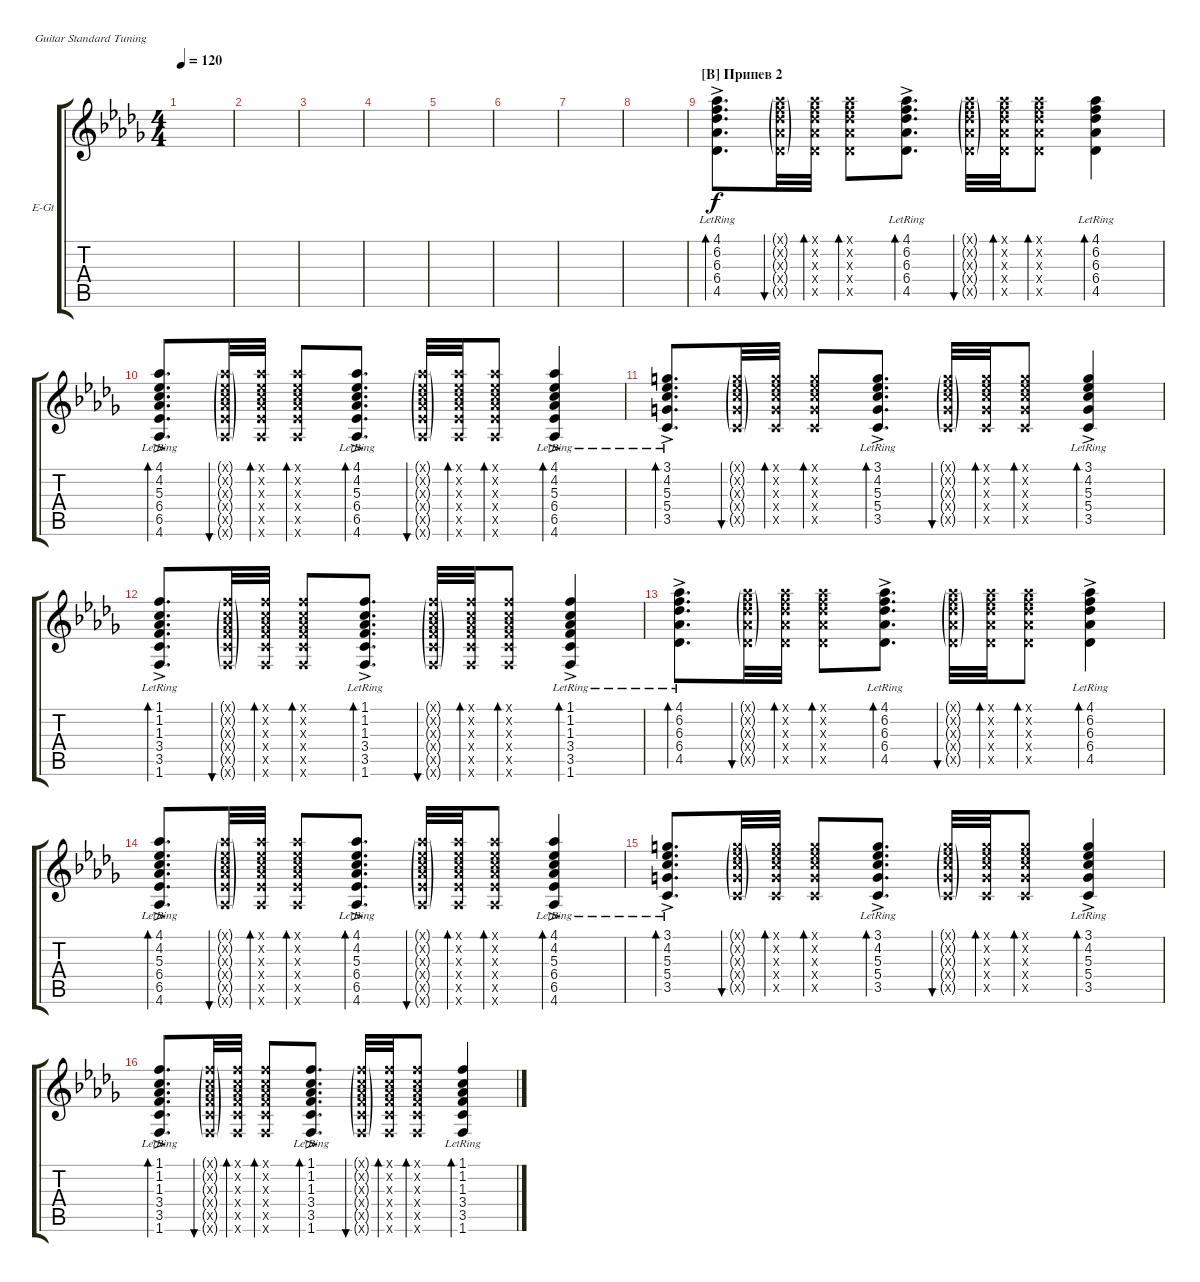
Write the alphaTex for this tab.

\defaultSystemsLayout 4
\bracketExtendMode groupsimilarinstruments
\firstSystemTrackNameOrientation horizontal
\otherSystemsTrackNameOrientation horizontal
\track ("Гитара 2" "E-Gt") {instrument acousticgrandpiano}
\staff {score tabs}
\tuning (E4 B3 G3 D3 A2 E2)
\displaytranspose 12
\ts (4 4)
\tempo 120
\clef g2
\ks db
|
|
|
|
|
|
|
|
\section ("B" "Припев 2")
(4.1{ac lr} 6.4{ac lr} 6.3{ac lr} 4.5{ac lr} 6.2{ac lr}).8{d bd 30} (4.1{g x} 6.4{g x} 6.3{g x} 4.5{g x} 6.2{g x}).32{bu 30} (4.1{x} 6.4{x} 6.3{x} 4.5{x} 6.2{x}).32{bd 30} (4.1{x} 6.4{x} 6.3{x} 4.5{x} 6.2{x}).8{bd 30} (4.1{ac lr} 6.4{ac lr} 6.3{ac lr} 4.5{ac lr} 6.2{ac lr}).8{d bd 30} (4.1{g x} 6.4{g x} 6.3{g x} 4.5{g x} 6.2{g x}).32{bu 30} (4.1{x} 6.4{x} 6.3{x} 4.5{x} 6.2{x}).32{bd 30} (4.1{x} 6.4{x} 6.3{x} 4.5{x} 6.2{x}).8{bd 30} (4.1{lr} 6.4{lr} 6.3{lr} 4.5{lr} 6.2{lr}).4{bd 30} |
(6.5{ac lr} 6.4{ac lr} 5.3{ac lr} 4.2{ac lr} 4.1{ac lr} 4.6{ac lr}).8{d bd 30} (6.5{g x} 6.4{g x} 5.3{g x} 4.2{g x} 4.1{g x} 4.6{g x}).32{bu 30} (6.5{x} 6.4{x} 5.3{x} 4.2{x} 4.1{x} 4.6{x}).32{bd 60} (6.5{x} 6.4{x} 5.3{x} 4.2{x} 4.1{x} 4.6{x}).8{bd 234} (6.5{ac lr} 6.4{ac lr} 5.3{ac lr} 4.2{ac lr} 4.1{ac lr} 4.6{ac lr}).8{d bd 30} (6.5{g x} 6.4{g x} 5.3{g x} 4.2{g x} 4.1{g x} 4.6{g x}).32{bu 30} (6.5{x} 6.4{x} 5.3{x} 4.2{x} 4.1{x} 4.6{x}).32{bd 60} (6.5{x} 6.4{x} 5.3{x} 4.2{x} 4.1{x} 4.6{x}).8{bd 234} (6.5{ac lr} 6.4{ac lr} 5.3{ac lr} 4.2{ac lr} 4.1{ac lr} 4.6{ac lr}).4{bd 30} |
(3.1{ac lr} 4.2{ac lr} 5.4{ac lr} 5.3{ac lr} 3.5{ac lr}).8{d bd 30} (3.1{g x} 4.2{g x} 5.4{g x} 5.3{g x} 3.5{g x}).32{bu 60} (3.1{x} 4.2{x} 5.4{x} 5.3{x} 3.5{x}).32{bd 231} (3.1{x} 4.2{x} 5.4{x} 5.3{x} 3.5{x}).8{bd 231} (3.1{ac lr} 4.2{ac lr} 5.4{ac lr} 5.3{ac lr} 3.5{ac lr}).8{d bd 30} (3.1{g x} 4.2{g x} 5.4{g x} 5.3{g x} 3.5{g x}).32{bu 60} (3.1{x} 4.2{x} 5.4{x} 5.3{x} 3.5{x}).32{bd 231} (3.1{x} 4.2{x} 5.4{x} 5.3{x} 3.5{x}).8{bd 231} (3.1{ac lr} 4.2{ac lr} 5.4{ac lr} 5.3{ac lr} 3.5{ac lr}).4{bd 30} |
(1.1{ac lr} 1.2{ac lr} 1.3{ac lr} 3.4{ac lr} 3.5{ac lr} 1.6{ac lr}).8{d bd 30} (1.1{g x} 1.2{g x} 1.3{g x} 3.4{g x} 3.5{g x} 1.6{g x}).32{bu 30} (1.1{x} 1.2{x} 1.3{x} 3.4{x} 3.5{x} 1.6{x}).32{bd 30} (1.1{x} 1.2{x} 1.3{x} 3.4{x} 3.5{x} 1.6{x}).8{bd 30} (1.1{ac lr} 1.2{ac lr} 1.3{ac lr} 3.4{ac lr} 3.5{ac lr} 1.6{ac lr}).8{d bd 30} (1.1{g x} 1.2{g x} 1.3{g x} 3.4{g x} 3.5{g x} 1.6{g x}).32{bu 30} (1.1{x} 1.2{x} 1.3{x} 3.4{x} 3.5{x} 1.6{x}).32{bd 30} (1.1{x} 1.2{x} 1.3{x} 3.4{x} 3.5{x} 1.6{x}).8{bd 30} (1.1{ac lr} 1.2{ac lr} 1.3{ac lr} 3.4{ac lr} 3.5{ac lr} 1.6{ac lr}).4{bd 30} |
(4.1{ac lr} 6.4{ac lr} 6.3{ac lr} 4.5{ac lr} 6.2{ac lr}).8{d bd 30} (4.1{g x} 6.4{g x} 6.3{g x} 4.5{g x} 6.2{g x}).32{bu 30} (4.1{x} 6.4{x} 6.3{x} 4.5{x} 6.2{x}).32{bd 30} (4.1{x} 6.4{x} 6.3{x} 4.5{x} 6.2{x}).8{bd 30} (4.1{ac lr} 6.4{ac lr} 6.3{ac lr} 4.5{ac lr} 6.2{ac lr}).8{d bd 30} (4.1{g x} 6.4{g x} 6.3{g x} 4.5{g x} 6.2{g x}).32{bu 30} (4.1{x} 6.4{x} 6.3{x} 4.5{x} 6.2{x}).32{bd 30} (4.1{x} 6.4{x} 6.3{x} 4.5{x} 6.2{x}).8{bd 30} (4.1{ac lr} 6.4{ac lr} 6.3{ac lr} 4.5{ac lr} 6.2{ac lr}).4{bd 30} |
(6.5{ac lr} 6.4{ac lr} 5.3{ac lr} 4.2{ac lr} 4.1{ac lr} 4.6{ac lr}).8{d bd 30} (6.5{g x} 6.4{g x} 5.3{g x} 4.2{g x} 4.1{g x} 4.6{g x}).32{bu 30} (6.5{x} 6.4{x} 5.3{x} 4.2{x} 4.1{x} 4.6{x}).32{bd 60} (6.5{x} 6.4{x} 5.3{x} 4.2{x} 4.1{x} 4.6{x}).8{bd 234} (6.5{ac lr} 6.4{ac lr} 5.3{ac lr} 4.2{ac lr} 4.1{ac lr} 4.6{ac lr}).8{d bd 30} (6.5{g x} 6.4{g x} 5.3{g x} 4.2{g x} 4.1{g x} 4.6{g x}).32{bu 30} (6.5{x} 6.4{x} 5.3{x} 4.2{x} 4.1{x} 4.6{x}).32{bd 60} (6.5{x} 6.4{x} 5.3{x} 4.2{x} 4.1{x} 4.6{x}).8{bd 234} (6.5{ac lr} 6.4{ac lr} 5.3{ac lr} 4.2{ac lr} 4.1{ac lr} 4.6{ac lr}).4{bd 30} |
(3.1{ac lr} 4.2{ac lr} 5.4{ac lr} 5.3{ac lr} 3.5{ac lr}).8{d bd 30} (3.1{g x} 4.2{g x} 5.4{g x} 5.3{g x} 3.5{g x}).32{bu 60} (3.1{x} 4.2{x} 5.4{x} 5.3{x} 3.5{x}).32{bd 231} (3.1{x} 4.2{x} 5.4{x} 5.3{x} 3.5{x}).8{bd 231} (3.1{ac lr} 4.2{ac lr} 5.4{ac lr} 5.3{ac lr} 3.5{ac lr}).8{d bd 30} (3.1{g x} 4.2{g x} 5.4{g x} 5.3{g x} 3.5{g x}).32{bu 60} (3.1{x} 4.2{x} 5.4{x} 5.3{x} 3.5{x}).32{bd 231} (3.1{x} 4.2{x} 5.4{x} 5.3{x} 3.5{x}).8{bd 231} (3.1{ac lr} 4.2{ac lr} 5.4{ac lr} 5.3{ac lr} 3.5{ac lr}).4{bd 30} |
(1.1{ac lr} 1.2{ac lr} 1.3{ac lr} 3.4{ac lr} 3.5{ac lr} 1.6{ac lr}).8{d bd 30} (1.1{g x} 1.2{g x} 1.3{g x} 3.4{g x} 3.5{g x} 1.6{g x}).32{bu 30} (1.1{x} 1.2{x} 1.3{x} 3.4{x} 3.5{x} 1.6{x}).32{bd 30} (1.1{x} 1.2{x} 1.3{x} 3.4{x} 3.5{x} 1.6{x}).8{bd 30} (1.1{ac lr} 1.2{ac lr} 1.3{ac lr} 3.4{ac lr} 3.5{ac lr} 1.6{ac lr}).8{d bd 30} (1.1{g x} 1.2{g x} 1.3{g x} 3.4{g x} 3.5{g x} 1.6{g x}).32{bu 30} (1.1{x} 1.2{x} 1.3{x} 3.4{x} 3.5{x} 1.6{x}).32{bd 30} (1.1{x} 1.2{x} 1.3{x} 3.4{x} 3.5{x} 1.6{x}).8{bd 30} (1.1{lr} 1.2{lr} 1.3{lr} 3.4{lr} 3.5{lr} 1.6{lr}).4{bd 30}
